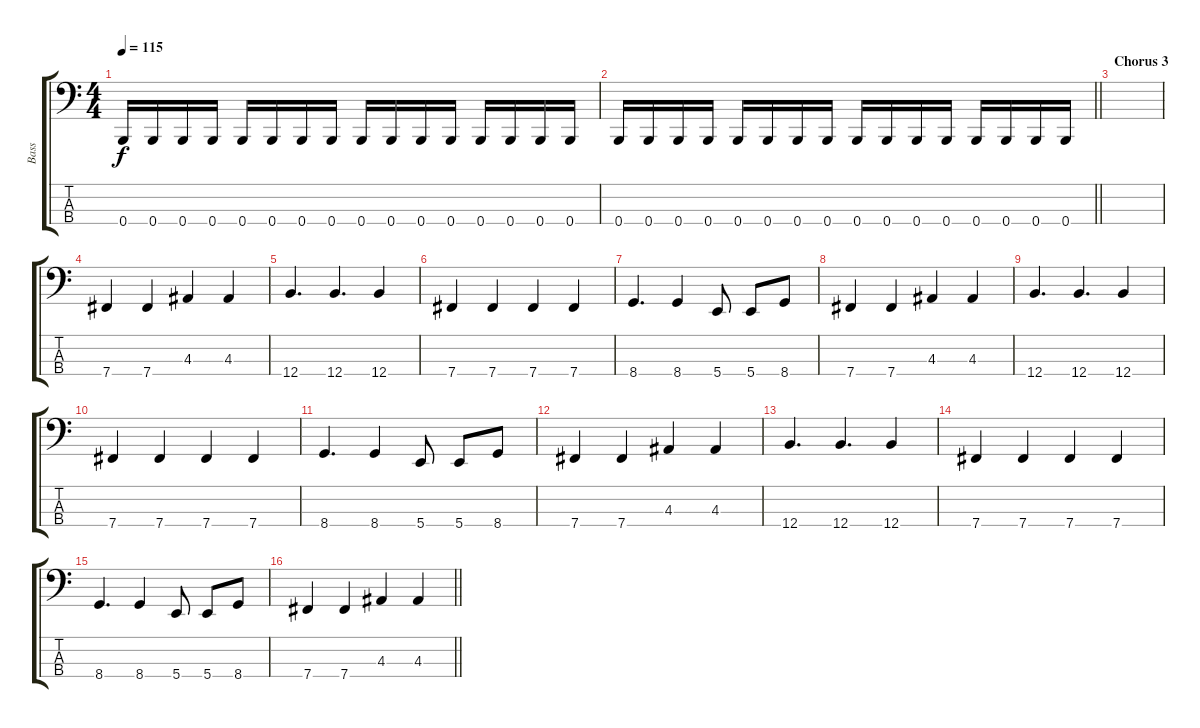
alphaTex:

\track ("Bass" "Bass") {instrument electricbasspick}
\staff {score tabs}
\tuning (E2 B1 Gb1 B0) {hide}
\ts (4 4)
\tempo 115
\clef f4
\ks c
0.4.16{dy f} 0.4.16 0.4.16 0.4.16 0.4.16 0.4.16 0.4.16 0.4.16 0.4.16 0.4.16 0.4.16 0.4.16 0.4.16 0.4.16 0.4.16 0.4.16 |
\barLineRight lightlight
0.4.16 0.4.16 0.4.16 0.4.16 0.4.16 0.4.16 0.4.16 0.4.16 0.4.16 0.4.16 0.4.16 0.4.16 0.4.16 0.4.16 0.4.16 0.4.16 |
\section ("" "Chorus 3")
|
7.4.4 7.4.4 4.3.4 4.3.4 |
12.4.4{d} 12.4.4{d} 12.4.4 |
7.4.4 7.4.4 7.4.4 7.4.4 |
8.4.4{d} 8.4.4 5.4.8 5.4.8 8.4.8 |
7.4.4 7.4.4 4.3.4 4.3.4 |
12.4.4{d} 12.4.4{d} 12.4.4 |
7.4.4 7.4.4 7.4.4 7.4.4 |
8.4.4{d} 8.4.4 5.4.8 5.4.8 8.4.8 |
7.4.4 7.4.4 4.3.4 4.3.4 |
12.4.4{d} 12.4.4{d} 12.4.4 |
7.4.4 7.4.4 7.4.4 7.4.4 |
8.4.4{d} 8.4.4 5.4.8 5.4.8 8.4.8 |
\barLineRight lightlight
7.4.4 7.4.4 4.3.4 4.3.4
